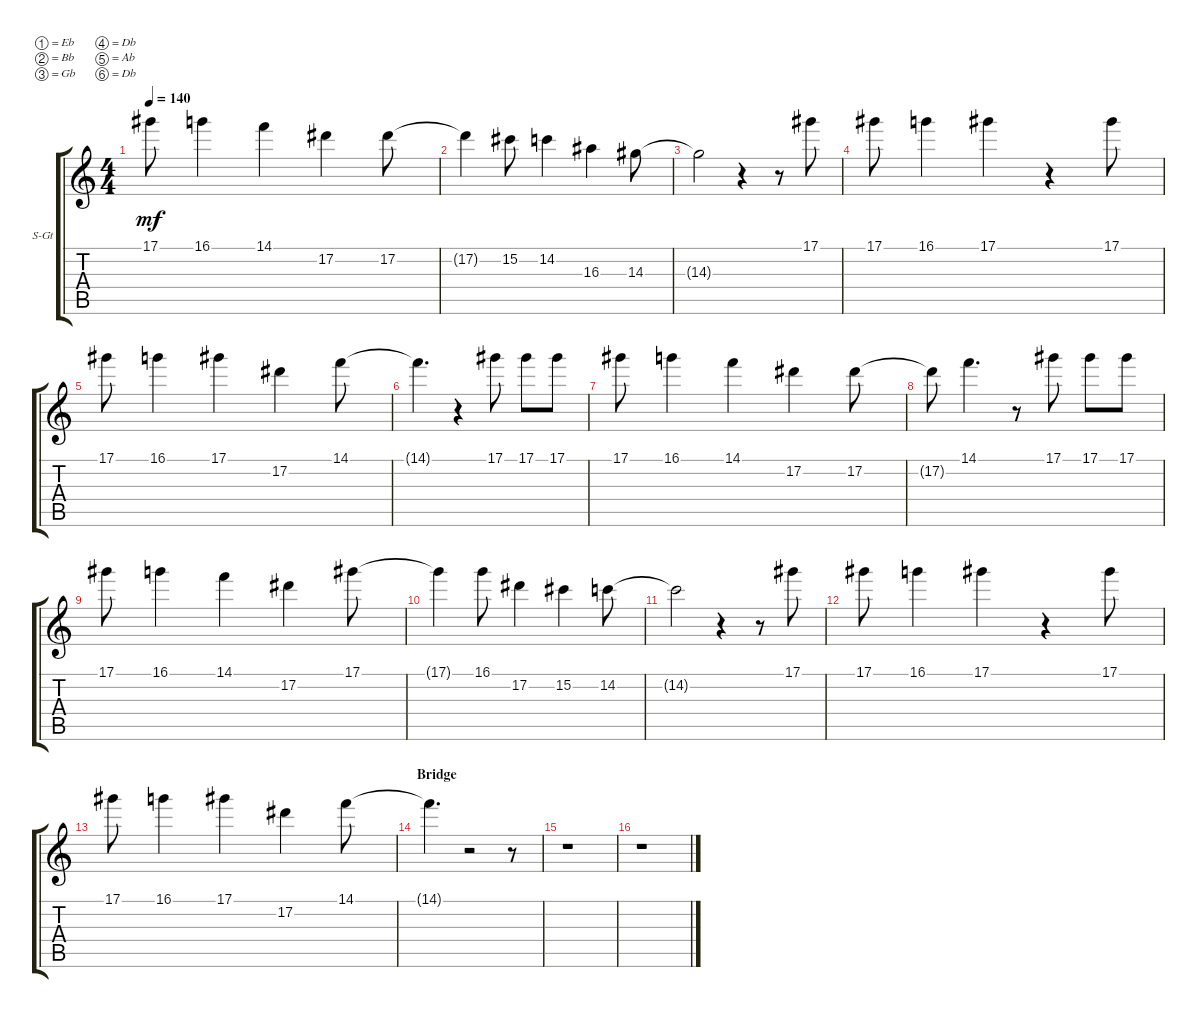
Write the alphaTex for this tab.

\defaultSystemsLayout 4
\bracketExtendMode groupsimilarinstruments
\firstSystemTrackNameOrientation horizontal
\otherSystemsTrackNameOrientation horizontal
\track ("Vocals - Shane" "S-Gt") {instrument acousticguitarsteel}
\staff {score tabs}
\tuning (Eb4 Bb3 Gb3 Db3 Ab2 Db2)
\ts (4 4)
\tempo 140
\clef g2
\ks c
17.1.8{dy mf} 16.1.4 14.1.4 17.2.4 17.2.8 |
17.2{t}.4 15.2.8 14.2.4 16.3.4 14.3.8 |
14.3{t}.2 r.4 r.8 17.1.8 |
17.1.8 16.1.4 17.1.4 r.4 17.1.8 |
17.1.8 16.1.4 17.1.4 17.2.4 14.1.8 |
14.1{t}.4{d} r.4 17.1.8 17.1.8 17.1.8 |
17.1.8 16.1.4 14.1.4 17.2.4 17.2.8 |
17.2{t}.8 14.1.4{d} r.8 17.1.8 17.1.8 17.1.8 |
17.1.8 16.1.4 14.1.4 17.2.4 17.1.8 |
17.1{t}.4 16.1.8 17.2.4 15.2.4 14.2.8 |
14.2{t}.2 r.4 r.8 17.1.8 |
17.1.8 16.1.4 17.1.4 r.4 17.1.8 |
17.1.8 16.1.4 17.1.4 17.2.4 14.1.8 |
\section ("" "Bridge")
14.1{t}.4{d} r.2 r.8 |
r.1 |
r.1
